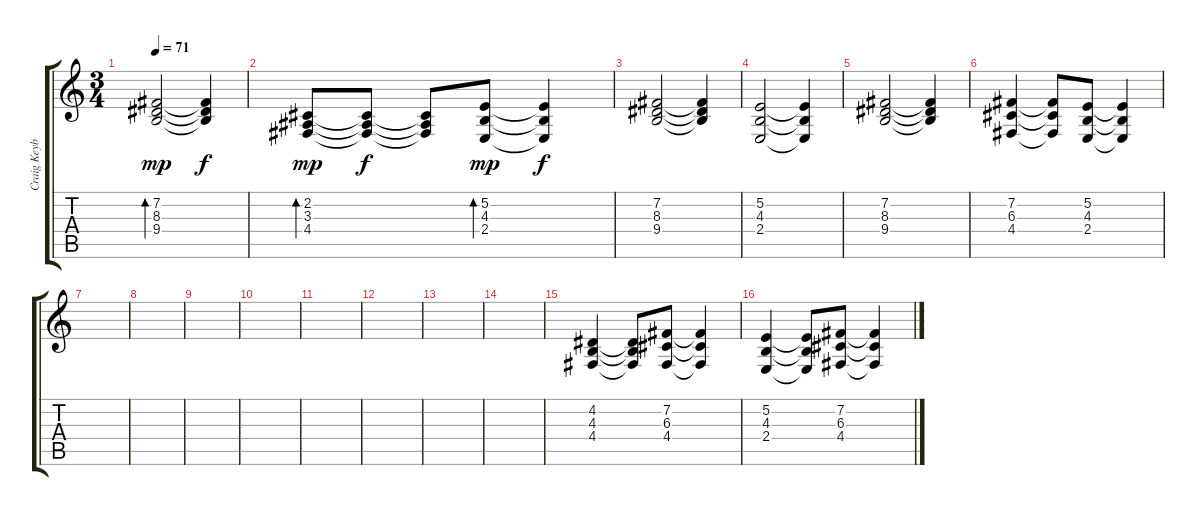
\track ("Craig Keyboard" "Craig Keyb") {instrument accordion}
\staff {score tabs}
\tuning (E4 B3 G3 D3 A2 E2) {hide}
\ts (3 4)
\tempo 71
\clef g2
\ks c
(7.2 8.3 9.4).2{bd 60 dy mp} (7.2{t} 8.3{t} 9.4{t}).4{dy f} |
(2.2 3.3 4.4).8{bd 60 dy mp} (2.2{t} 3.3{t} 4.4{t}).8{dy f} (2.2{t} 3.3{t} 4.4{t}).8 (5.2 4.3 2.4).8{bd 60 dy mp} (5.2{t} 4.3{t} 2.4{t}).4{dy f} |
(7.2 8.3 9.4).2{volume 3 instrument accordion} (7.2{t} 8.3{t} 9.4{t}).4 |
(5.2 4.3 2.4).2 (5.2{t} 4.3{t} 2.4{t}).4 |
(7.2 8.3 9.4).2 (7.2{t} 8.3{t} 9.4{t}).4 |
(7.2 6.3 4.4).4 (7.2{t} 6.3{t} 4.4{t}).8 (5.2 4.3 2.4).8 (5.2{t} 4.3{t} 2.4{t}).4 |
|
|
|
|
|
|
|
|
(4.2 4.3 4.4).4{volume 4 instrument accordion} (4.2{t} 4.3{t} 4.4{t}).8 (7.2 6.3 4.4).8 (7.2{t} 6.3{t} 4.4{t}).4 |
(5.2 4.3 2.4).4 (5.2{t} 4.3{t} 2.4{t}).8 (7.2 6.3 4.4).8 (7.2{t} 6.3{t} 4.4{t}).4
